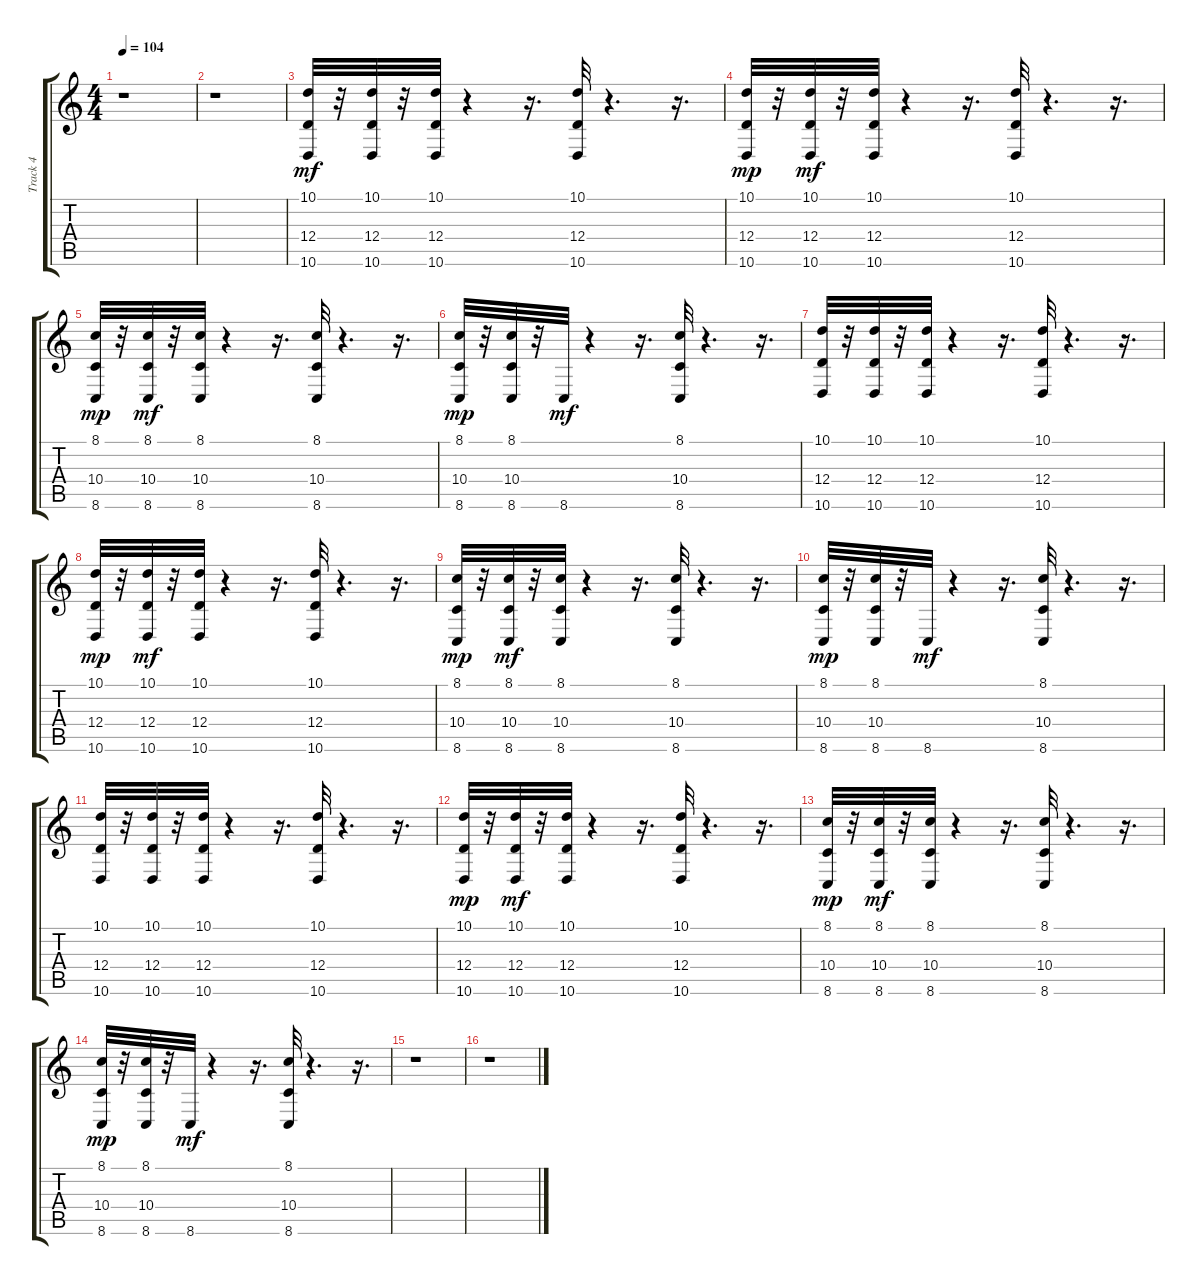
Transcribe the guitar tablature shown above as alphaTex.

\track ("Track 4" "Track 4") {instrument acousticgrandpiano}
\staff {score tabs}
\tuning (E4 B3 G3 D3 A2 E2) {hide}
\ts (4 4)
\tempo 104
\clef g2
\ks c
r.1{dy mf} |
r.1 |
(10.1 12.4 10.6).32{balance 8 instrument stringensemble1} r.32 (10.1 12.4 10.6).32 r.32 (10.1 12.4 10.6).32 r.4 r.16{d} (10.1 12.4 10.6).32 r.4{d} r.16{d} |
(10.1 12.4 10.6).32{dy mp} r.32 (10.1 12.4 10.6).32{dy mf} r.32 (10.1 12.4 10.6).32 r.4 r.16{d} (10.1 12.4 10.6).32 r.4{d} r.16{d} |
(8.1 10.4 8.6).32{dy mp} r.32 (8.1 10.4 8.6).32{dy mf} r.32 (8.1 10.4 8.6).32 r.4 r.16{d} (8.1 10.4 8.6).32 r.4{d} r.16{d} |
(8.1 10.4 8.6).32{dy mp} r.32 (8.1 10.4 8.6).32 r.32 8.6.32{dy mf} r.4 r.16{d} (8.1 10.4 8.6).32 r.4{d} r.16{d} |
(10.1 12.4 10.6).32 r.32 (10.1 12.4 10.6).32 r.32 (10.1 12.4 10.6).32 r.4 r.16{d} (10.1 12.4 10.6).32 r.4{d} r.16{d} |
(10.1 12.4 10.6).32{dy mp} r.32 (10.1 12.4 10.6).32{dy mf} r.32 (10.1 12.4 10.6).32 r.4 r.16{d} (10.1 12.4 10.6).32 r.4{d} r.16{d} |
(8.1 10.4 8.6).32{dy mp} r.32 (8.1 10.4 8.6).32{dy mf} r.32 (8.1 10.4 8.6).32 r.4 r.16{d} (8.1 10.4 8.6).32 r.4{d} r.16{d} |
(8.1 10.4 8.6).32{dy mp} r.32 (8.1 10.4 8.6).32 r.32 8.6.32{dy mf} r.4 r.16{d} (8.1 10.4 8.6).32 r.4{d} r.16{d} |
(10.1 12.4 10.6).32 r.32 (10.1 12.4 10.6).32 r.32 (10.1 12.4 10.6).32 r.4 r.16{d} (10.1 12.4 10.6).32 r.4{d} r.16{d} |
(10.1 12.4 10.6).32{dy mp} r.32 (10.1 12.4 10.6).32{dy mf} r.32 (10.1 12.4 10.6).32 r.4 r.16{d} (10.1 12.4 10.6).32 r.4{d} r.16{d} |
(8.1 10.4 8.6).32{dy mp} r.32 (8.1 10.4 8.6).32{dy mf} r.32 (8.1 10.4 8.6).32 r.4 r.16{d} (8.1 10.4 8.6).32 r.4{d} r.16{d} |
(8.1 10.4 8.6).32{dy mp} r.32 (8.1 10.4 8.6).32 r.32 8.6.32{dy mf} r.4 r.16{d} (8.1 10.4 8.6).32 r.4{d} r.16{d} |
r.1 |
r.1
